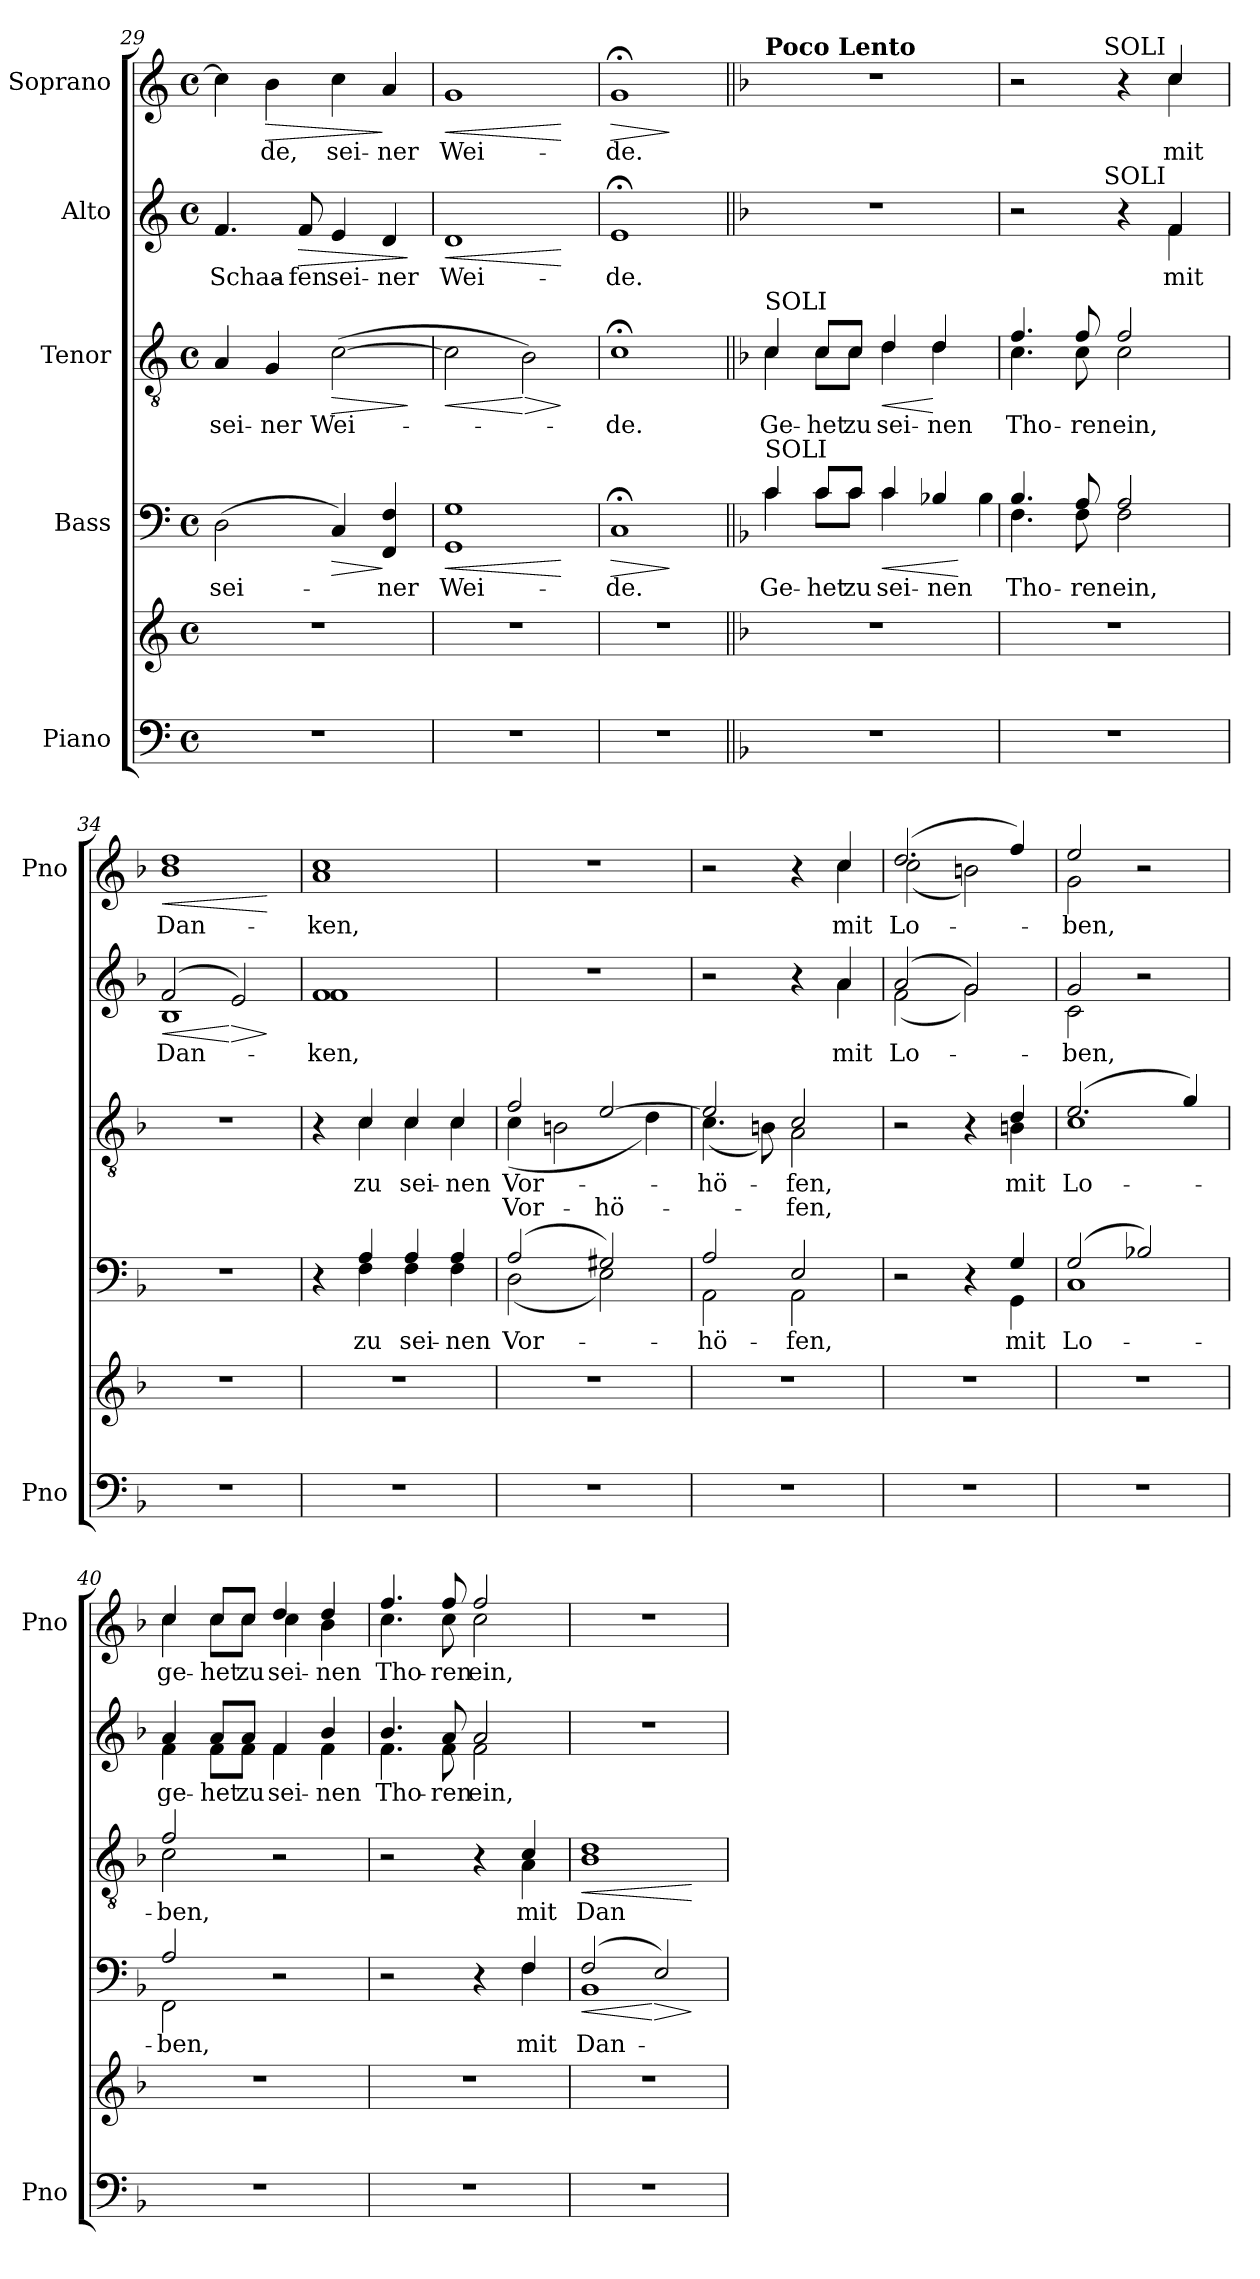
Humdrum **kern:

**kern	**kern	**kern	**text	**dynam	**kern	**text	**text	**dynam	**kern	**text	**dynam	**kern	**text	**dynam
*part5	*part5	*part4	*part4	*part4	*part3	*part3	*part3	*part3	*part2	*part2	*part2	*part1	*part1	*part1
*staff6	*staff5	*staff4	*staff4	*staff4	*staff3	*staff3	*staff3	*staff3	*staff2	*staff2	*staff2	*staff1	*staff1	*staff1
*I"Piano	*	*I"Bass	*	*	*I"Tenor	*	*	*	*I"Alto	*	*	*I"Soprano	*	*
*I'Pno	*	*	*	*	*	*	*	*	*	*	*	*I'Pno	*	*
!!LO:PB:g=z
*clefF4	*clefG2	*clefF4	*	*	*clefGv2	*	*	*	*clefG2	*	*	*clefG2	*	*
*k[]	*k[]	*k[]	*	*	*k[]	*	*	*	*k[]	*	*	*k[]	*	*
*C:	*C:	*C:	*	*	*C:	*	*	*	*C:	*	*	*C:	*	*
*M4/4	*M4/4	*M4/4	*	*	*M4/4	*	*	*	*M4/4	*	*	*M4/4	*	*
*met(c)	*met(c)	*met(c)	*	*	*met(c)	*	*	*	*met(c)	*	*	*met(c)	*	*
=29	=29	=29	=29	=29	=29	=29	=29	=29	=29	=29	=29	=29	=29	=29
1r	1r	(2D\	sei-	.	4A/	sei-	.	.	4.f/	Schaa-	.	4cc\]	.	.
!	!	!	!	!	!	!	!	!	!	!	!	!	!	!LO:HP:b
.	.	.	.	.	4G/	-ner	.	.	.	.	.	4b\	-de,	>
!	!	!	!	!	!	!	!	!	!	!	!LO:HP:b	!	!	!
.	.	.	.	.	.	.	.	.	8f/	-fen	>	.	.	.
!	!	!	!	!LO:HP:b	!	!	!	!LO:HP:b	!	!	!	!	!	!
.	.	4C/)	.	>	([2c\	Wei-	.	>	4e/	sei-	.	4cc\	sei-	.
.	.	4FF/ 4F/	-ner	]	.	.	.	.	4d/	-ner	.	4a/	-ner	]
.	.	.	.	.	.	.	.	]	.	.	]	.	.	.
=30	=30	=30	=30	=30	=30	=30	=30	=30	=30	=30	=30	=30	=30	=30
!	!	!	!	!LO:HP:b	!	!	!	!LO:HP:b	!	!	!LO:HP:b	!	!	!
!	!	!	!	!	!	!	!	!	!	!	!LO:HP:n=1:b	!	!	!LO:HP:b
1r	1r	1GG 1G	Wei-	<	2c\]	.	.	<	1d	Wei-	< >	1g	Wei-	<
!	!	!	!	!	!	!	!	!LO:HP:n=1:b	!	!	!	!	!	!
.	.	.	.	.	2B\)	.	.	[ >	.	.	.	.	.	.
.	.	.	.	[	.	.	.	]	.	.	[	.	.	[
=31	=31	=31	=31	=31	=31	=31	=31	=31	=31	=31	=31	=31	=31	=31
!	!	!	!	!LO:HP:b	!	!	!	!	!	!	!	!	!	!LO:HP:b
1r	1r	1C;<	-de.	>	1c;<	-de.	.	.	1e;<	-de.	.	1g;<	-de.	>
.	.	.	.	]	.	.	.	.	.	.	]	.	.	]
=32||	=32||	=32||	=32||	=32||	=32||	=32||	=32||	=32||	=32||	=32||	=32||	=32||	=32||	=32||
*k[b-]	*k[b-]	*k[b-]	*	*	*k[b-]	*	*	*	*k[b-]	*	*	*k[b-]	*	*
*F:	*F:	*F:	*	*	*F:	*	*	*	*F:	*	*	*F:	*	*
*	*	*^	*	*	*^	*	*	*	*	*	*	*	*	*
!	!	!	!	!	!	!	!	!	!	!	!	!	!	!LO:TX:a:B:t=Poco Lento	!	!
!	!	!	!	!	!	!LO:TX:a:t=SOLI	!	!	!	!	!	!	!	!	!	!
!	!	!LO:TX:a:t=SOLI	!	!	!	!	!	!	!	!	!	!	!	!	!	!
1r	1r	4c/	4c\	Ge-	.	4c/	4c\	Ge-	.	.	1r	.	.	1r	.	.
.	.	8c/L	8c\L	-het	.	8c/L	8c\L	-het	.	.	.	.	.	.	.	.
.	.	8c/J	8c\J	zu	.	8c/J	8c\J	zu	.	.	.	.	.	.	.	.
!	!	!	!	!	!LO:HP:b	!	!	!	!	!LO:HP:b	!	!	!	!	!	!
.	.	4c/	4c\	sei-	<	4d/	4d\	sei-	.	<	.	.	.	.	.	.
.	.	4B-X/	4B-\	-nen	.	4d/	4d\	-nen	.	[	.	.	.	.	.	.
*	*	*v	*v	*	*	*	*	*	*	*	*	*	*	*	*	*
*	*	*	*	*	*v	*v	*	*	*	*	*	*	*	*	*
.	.	.	.	[	.	.	.	.	.	.	.	.	.	.
=33	=33	=33	=33	=33	=33	=33	=33	=33	=33	=33	=33	=33	=33	=33
*	*	*^	*	*	*^	*	*	*	*^	*	*	*^	*	*
*	*	*	*	*	*	*	*	*	*	*	*	*^	*	*	*	*^	*	*
1r	1r	4.B-/	4.F\	Tho-	.	4.f/	4.c\	Tho-	.	.	2r	2ryy	4...ryy	.	.	2r	2ryy	4...ryy	.	.
.	.	8A/	8F\	-ren	.	8f/	8c\	-ren	.	.	.	.	.	.	.	.	.	.	.	.
!	!	!	!	!	!	!	!	!	!	!	!	!	!	!	!	!	!	!LO:TX:a:t=SOLI	!	!
!	!	!	!	!	!	!	!	!	!	!	!	!	!LO:TX:a:t=SOLI	!	!	!	!	!	!	!
.	.	.	.	.	.	.	.	.	.	.	.	.	2ryy	.	.	.	.	2ryy	.	.
.	.	2A/	2F\	ein,	.	2f/	2c\	ein,	.	.	4r	4ryy	.	.	.	4r	4ryy	.	.	.
.	.	.	.	.	.	.	.	.	.	.	4f/	4f\	.	mit	.	4cc/	4cc\	.	mit	.
.	.	.	.	.	.	.	.	.	.	.	.	.	32ryy	.	.	.	.	32ryy	.	.
=34	=34	=34	=34	=34	=34	=34	=34	=34	=34	=34	=34	=34	=34	=34	=34	=34	=34	=34	=34	=34
!	!	!	!	!	!	!	!	!	!	!	!	!	!	!	!LO:HP:b	!	!	!	!	!LO:HP:b
!	!	!	!	!	!	!	!	!	!	!	!	!	!	!	!	!	!	!	!	!LO:HP:n=1:b
*	*	*v	*v	*	*	*	*	*	*	*	*	*v	*v	*	*	*	*v	*v	*	*
*	*	*	*	*	*v	*v	*	*	*	*	*	*	*	*	*	*	*
1r	1r	1r	.	.	1r	.	.	.	(2f/	1B-	Dan-	<	1dd	1b-	Dan-	< >
!	!	!	!	!	!	!	!	!	!	!	!	!LO:HP:n=1:b	!	!	!	!
.	.	.	.	.	.	.	.	.	2e/)	.	.	[ >	.	.	.	.
*	*	*	*	*	*	*	*	*	*v	*v	*	*	*	*	*	*
*	*	*	*	*	*	*	*	*	*	*	*	*v	*v	*	*
.	.	.	.	.	.	.	.	.	.	.	]	.	.	[
=35	=35	=35	=35	=35	=35	=35	=35	=35	=35	=35	=35	=35	=35	=35
*	*	*^	*	*	*^	*	*	*	*^	*	*	*^	*	*
1r	1r	4r	4ryy	.	.	4r	4ryy	.	.	.	1f	1f	-ken,	.	1cc	1a	-ken,	.
.	.	4A/	4F\	zu	.	4c/	4c\	zu	.	.	.	.	.	.	.	.	.	.
.	.	4A/	4F\	sei-	.	4c/	4c\	sei-	.	.	.	.	.	.	.	.	.	.
.	.	4A/	4F\	-nen	.	4c/	4c\	-nen	.	.	.	.	.	.	.	.	.	.
*	*	*v	*v	*	*	*	*	*	*	*	*v	*v	*	*	*v	*v	*	*
*	*	*	*	*	*v	*v	*	*	*	*	*	*	*	*	*
.	.	.	.	.	.	.	.	.	.	.	.	.	.	]
!!LO:LB:g=z
=36	=36	=36	=36	=36	=36	=36	=36	=36	=36	=36	=36	=36	=36	=36
*	*	*^	*	*	*^	*	*	*	*	*	*	*	*	*
1r	1r	(2A/	(2D\	Vor-	.	2f/	(4c\	Vor-	Vor-	.	1r	.	.	1r	.	.
.	.	.	.	.	.	.	2Bn\	.	.	.	.	.	.	.	.	.
.	.	2G#X/)	2E\)	.	.	[>2e/	.	.	-hö-	.	.	.	.	.	.	.
.	.	.	.	.	.	.	4d\)	.	.	.	.	.	.	.	.	.
=37	=37	=37	=37	=37	=37	=37	=37	=37	=37	=37	=37	=37	=37	=37	=37	=37
*	*	*	*	*	*	*	*	*	*	*	*^	*	*	*^	*	*
1r	1r	2A/	2AA\	-hö-	.	2e/]	(4.c\	-hö-	.	.	2r	2ryy	.	.	2r	2ryy	.	.
.	.	.	.	.	.	.	8Bn\)	.	.	.	.	.	.	.	.	.	.	.
.	.	2E/	2AA\	-fen,	.	2c/	2A\	-fen,	-fen,	.	4r	4ryy	.	.	4r	4ryy	.	.
.	.	.	.	.	.	.	.	.	.	.	4a/	4a\	mit	.	4cc/	4cc\	mit	.
=38	=38	=38	=38	=38	=38	=38	=38	=38	=38	=38	=38	=38	=38	=38	=38	=38	=38	=38
1r	1r	2r	2ryy	.	.	2r	2ryy	.	.	.	(2a/	(2f\	Lo-	.	(2.dd/	(2cc\	Lo-	.
.	.	4r	4ryy	.	.	4r	4ryy	.	.	.	2g/)	2g\)	.	.	.	2bn\)	.	.
.	.	4G/	4GG\	mit	.	4d/	4Bn\	mit	.	.	.	.	.	.	4ff/)	.	.	.
=39	=39	=39	=39	=39	=39	=39	=39	=39	=39	=39	=39	=39	=39	=39	=39	=39	=39	=39
1r	1r	(2G/	1C	Lo-	.	(2.e/	1c	Lo-	.	.	2g/	2c\	-ben,	.	2ee/	2g\	-ben,	.
.	.	2B-X/)	.	.	.	.	.	.	.	.	2r	2ryy	.	.	2r	2ryy	.	.
.	.	.	.	.	.	4g/)	.	.	.	.	.	.	.	.	.	.	.	.
=40	=40	=40	=40	=40	=40	=40	=40	=40	=40	=40	=40	=40	=40	=40	=40	=40	=40	=40
1r	1r	2A/	2FF\	-ben,	.	2f/	2c\	-ben,	.	.	4a/	4f\	ge-	.	4cc/	4cc\	ge-	.
.	.	.	.	.	.	.	.	.	.	.	8a/L	8f\L	-het	.	8cc/L	8cc\L	-het	.
.	.	.	.	.	.	.	.	.	.	.	8a/J	8f\J	zu	.	8cc/J	8cc\J	zu	.
.	.	2r	2ryy	.	.	2r	2ryy	.	.	.	4f/	4f\	sei-	.	4dd/	4cc\	sei-	.
.	.	.	.	.	.	.	.	.	.	.	4b-/	4f\	-nen	.	4dd/	4b-\	-nen	.
=41	=41	=41	=41	=41	=41	=41	=41	=41	=41	=41	=41	=41	=41	=41	=41	=41	=41	=41
1r	1r	2r	2ryy	.	.	2r	2ryy	.	.	.	4.b-/	4.f\	Tho-	.	4.ff/	4.cc\	Tho-	.
.	.	.	.	.	.	.	.	.	.	.	8a/	8f\	-ren	.	8ff/	8cc\	-ren	.
.	.	4r	4ryy	.	.	4r	4ryy	.	.	.	2a/	2f\	ein,	.	2ff/	2cc\	ein,	.
.	.	4F/	4F\	mit	.	4c/	4A\	mit	.	.	.	.	.	.	.	.	.	.
*	*	*	*	*	*	*	*	*	*	*	*v	*v	*	*	*	*	*	*
*	*	*	*	*	*	*	*	*	*	*	*	*	*	*v	*v	*	*
=42	=42	=42	=42	=42	=42	=42	=42	=42	=42	=42	=42	=42	=42	=42	=42	=42
!	!	!	!	!	!LO:HP:b	!	!	!	!	!LO:HP:b	!	!	!	!	!	!
1r	1r	(2F/	1BB-	Dan-	<	1d	1B-	Dan-	.	<	1r	.	.	1r	.	.
!	!	!	!	!	!LO:HP:n=1:b	!	!	!	!	!	!	!	!	!	!	!
.	.	2E/)	.	.	[ >	.	.	.	.	.	.	.	.	.	.	.
*	*	*v	*v	*	*	*	*	*	*	*	*	*	*	*	*	*
*	*	*	*	*	*v	*v	*	*	*	*	*	*	*	*	*
.	.	.	.	]	.	.	.	[	.	.	.	.	.	.
=	=	=	=	=	=	=	=	=	=	=	=	=	=	=
*-	*-	*-	*-	*-	*-	*-	*-	*-	*-	*-	*-	*-	*-	*-
